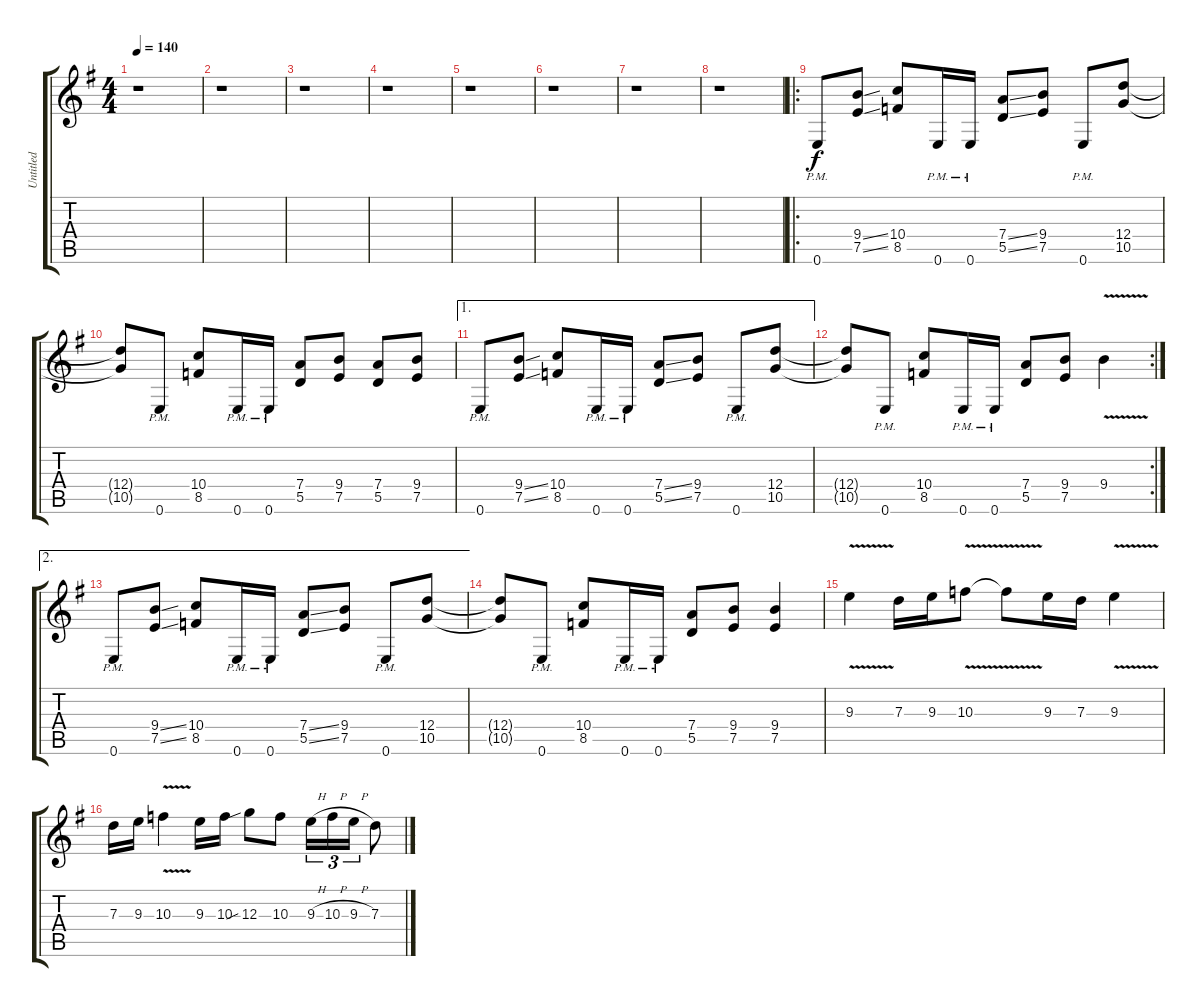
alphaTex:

\track ("Untitled" "Untitled") {instrument distortionguitar}
\staff {score tabs}
\tuning (E4 B3 G3 D3 A2 E2) {hide}
\ts (4 4)
\tempo 140
\clef g2
\ks g
r.1{dy f instrument distortionguitar} |
r.1 |
r.1 |
r.1 |
r.1 |
r.1 |
r.1 |
r.1 |
\ro
0.6{pm}.8 (9.4{ss} 7.5{ss}).8 (10.4 8.5).8 0.6{pm}.16 0.6{pm}.16 (7.4{ss} 5.5{ss}).8 (9.4 7.5).8 0.6{pm}.8 (12.4 10.5).8 |
(12.4{t} 10.5{t}).8 0.6{pm}.8 (10.4 8.5).8 0.6{pm}.16 0.6{pm}.16 (7.4 5.5).8 (9.4 7.5).8 (7.4 5.5).8 (9.4 7.5).8 |
\ae 1
0.6{pm}.8 (9.4{ss} 7.5{ss}).8 (10.4 8.5).8 0.6{pm}.16 0.6{pm}.16 (7.4{ss} 5.5{ss}).8 (9.4 7.5).8 0.6{pm}.8 (12.4 10.5).8 |
\rc 2
(12.4{t} 10.5{t}).8 0.6{pm}.8 (10.4 8.5).8 0.6{pm}.16 0.6{pm}.16 (7.4 5.5).8 (9.4 7.5).8 9.4{v}.4 |
\ae 2
0.6{pm}.8 (9.4{ss} 7.5{ss}).8 (10.4 8.5).8 0.6{pm}.16 0.6{pm}.16 (7.4{ss} 5.5{ss}).8 (9.4 7.5).8 0.6{pm}.8 (12.4 10.5).8 |
(12.4{t} 10.5{t}).8 0.6{pm}.8 (10.4 8.5).8 0.6{pm}.16 0.6{pm}.16 (7.4 5.5).8 (9.4 7.5).8 (9.4 7.5).4 |
9.3{v}.4 7.3.16 9.3.16 10.3{v}.8 10.3{v t}.8 9.3.16 7.3.16 9.3{v}.4 |
7.3.16 9.3.16 10.3{v}.4 9.3.16 10.3.16 12.3{sib}.8 10.3.8 9.3{h}.16{tu (3 2)} 10.3{h}.16{tu (3 2)} 9.3{h}.16{tu (3 2)} 7.3.8
